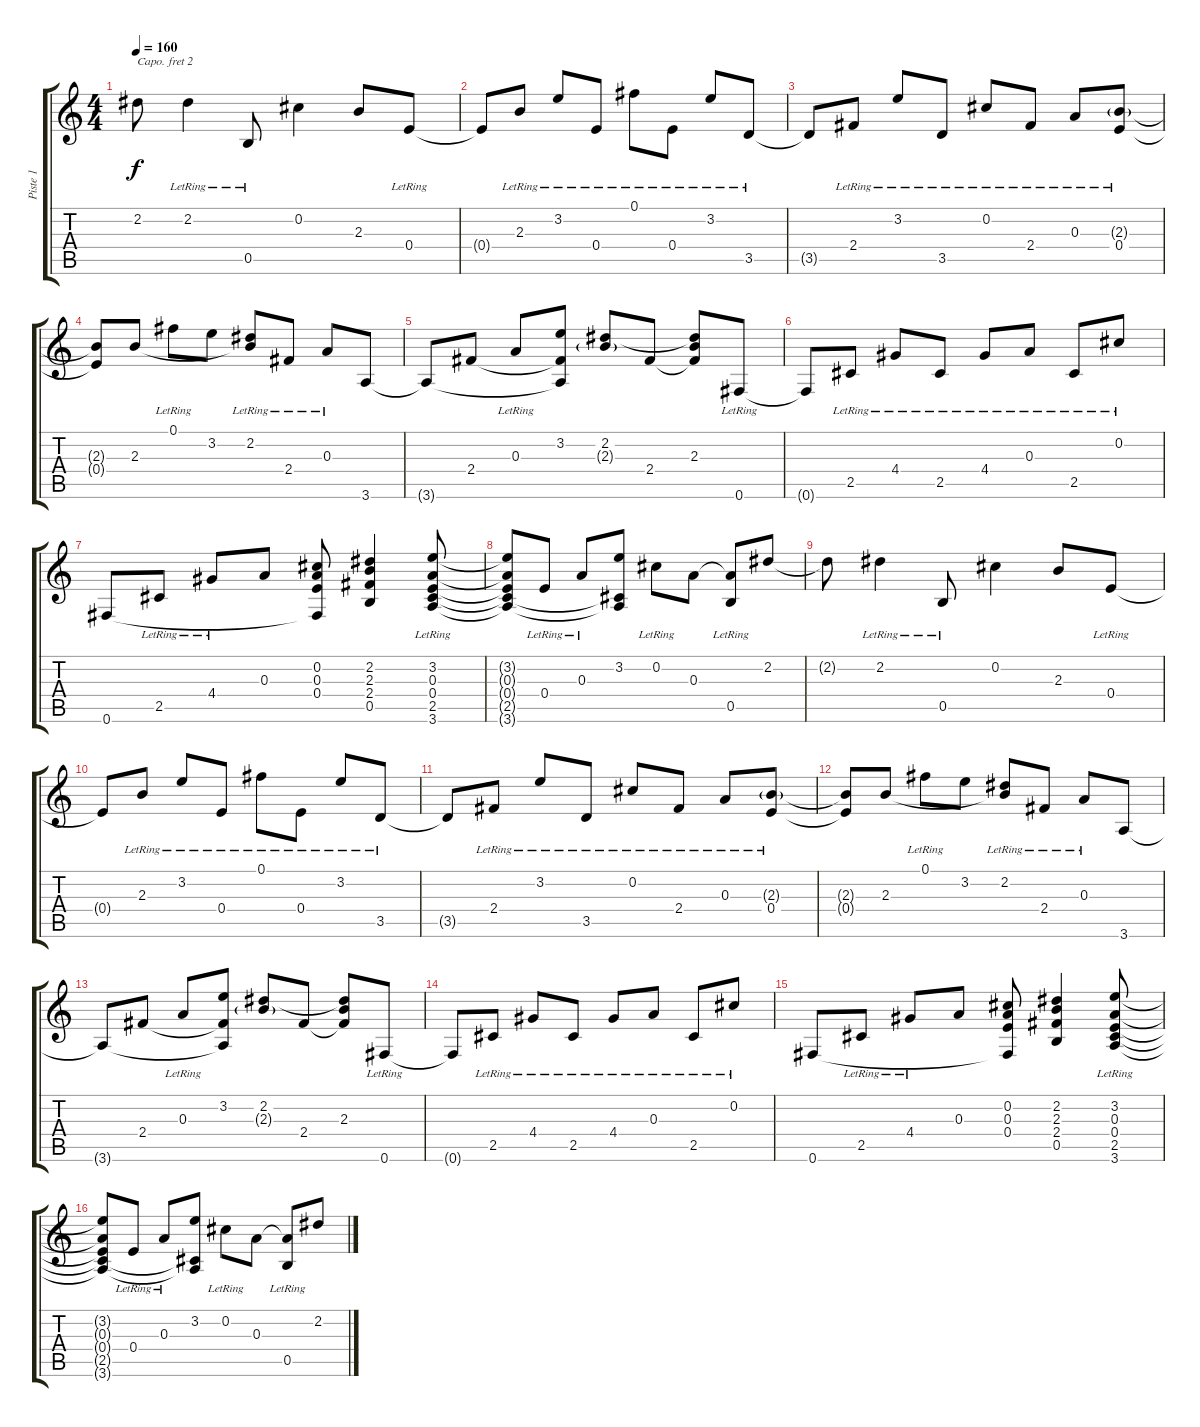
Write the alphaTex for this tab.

\track ("Piste 1" "Piste 1") {instrument electricguitarclean}
\staff {score tabs}
\capo 2
\tuning (E4 B3 G3 D3 A2 E2) {hide}
\ts (4 4)
\tempo 160
\clef g2
\ks c
2.2{t}.8{dy f} 2.2{lr}.4 0.5{lr}.8 0.2.4 2.3.8 0.4{lr}.8 |
0.4{t}.8 2.3{lr}.8 3.2{lr}.8 0.4{lr}.8 0.1{lr}.8 0.4{lr}.8 3.2{lr}.8 3.5{lr}.8 |
3.5{t}.8 2.4{lr}.8 3.2{lr}.8 3.5{lr}.8 0.2{lr}.8 2.4{lr}.8 0.3{lr}.8 (2.3{g} 0.4{lr}).8 |
(2.3{t} 0.4{t}).8 2.3.8 0.1{lr}.8 3.2.8 (2.2{lr} 2.3{t}).8 2.4{lr}.8 0.3{lr}.8 3.6.8 |
3.6{t}.8 2.4.8 0.3{lr}.8 (3.2 2.4{t} 3.6{t}).8 (2.2 2.3{g}).8 2.4.8 (2.2{t} 2.3 2.4{t}).8 0.6{lr}.8 |
0.6{t}.8 2.5{lr}.8 4.4{lr}.8 2.5{lr}.8 4.4{lr}.8 0.3{lr}.8 2.5{lr}.8 0.2{lr}.8 |
0.6.8 2.5{lr}.8 4.4{lr}.8 0.3.8 (0.2 0.3 0.4 0.6{t}).8 (2.2 2.3 2.4 0.5).4 (3.2{lr} 0.3 0.4 2.5 3.6).8 |
(3.2{t} 0.3{t} 0.4{t} 2.5{t} 3.6{t}).8 0.4{lr}.8 0.3{lr}.8 (3.2 2.5{t} 3.6{t}).8 0.2{lr}.8 0.3.8 (0.3{t} 0.5{lr}).8 2.2.8 |
2.2{t}.8 2.2{lr}.4 0.5{lr}.8 0.2.4 2.3.8 0.4{lr}.8 |
0.4{t}.8 2.3{lr}.8 3.2{lr}.8 0.4{lr}.8 0.1{lr}.8 0.4{lr}.8 3.2{lr}.8 3.5{lr}.8 |
3.5{t}.8 2.4{lr}.8 3.2{lr}.8 3.5{lr}.8 0.2{lr}.8 2.4{lr}.8 0.3{lr}.8 (2.3{g} 0.4{lr}).8 |
(2.3{t} 0.4{t}).8 2.3.8 0.1{lr}.8 3.2.8 (2.2{lr} 2.3{t}).8 2.4{lr}.8 0.3{lr}.8 3.6.8 |
3.6{t}.8 2.4.8 0.3{lr}.8 (3.2 2.4{t} 3.6{t}).8 (2.2 2.3{g}).8 2.4.8 (2.2{t} 2.3 2.4{t}).8 0.6{lr}.8 |
0.6{t}.8 2.5{lr}.8 4.4{lr}.8 2.5{lr}.8 4.4{lr}.8 0.3{lr}.8 2.5{lr}.8 0.2{lr}.8 |
0.6.8 2.5{lr}.8 4.4{lr}.8 0.3.8 (0.2 0.3 0.4 0.6{t}).8 (2.2 2.3 2.4 0.5).4 (3.2{lr} 0.3 0.4 2.5 3.6).8 |
(3.2{t} 0.3{t} 0.4{t} 2.5{t} 3.6{t}).8 0.4{lr}.8 0.3{lr}.8 (3.2 2.5{t} 3.6{t}).8 0.2{lr}.8 0.3.8 (0.3{t} 0.5{lr}).8 2.2.8
